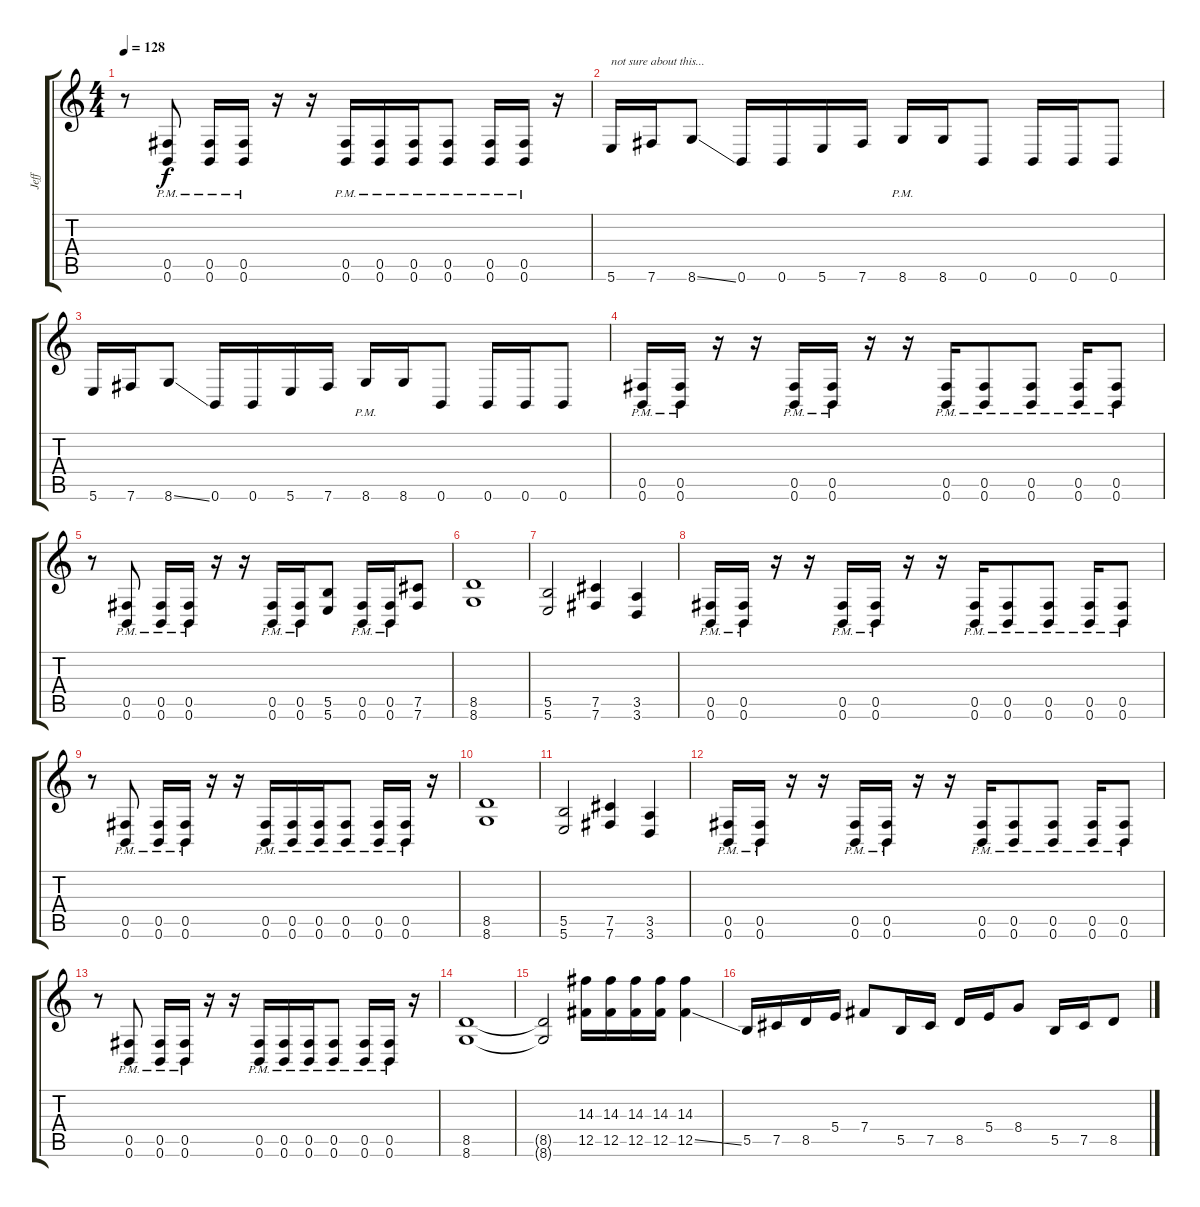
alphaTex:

\track ("Jeff" "Jeff") {instrument distortionguitar}
\staff {score tabs}
\tuning (Db4 Ab3 E3 B2 Gb2 B1) {hide}
\ts (4 4)
\tempo 128
\clef g2
\ks c
r.8{dy f} (0.5{pm} 0.6{pm}).8 (0.5{pm} 0.6{pm}).16 (0.5{pm} 0.6{pm}).16 r.16 r.16 (0.5{pm} 0.6{pm}).16 (0.5{pm} 0.6{pm}).16 (0.5{pm} 0.6{pm}).16 (0.5{pm} 0.6{pm}).8 (0.5{pm} 0.6{pm}).16 (0.5{pm} 0.6{pm}).16 r.16 |
5.6.16{txt "not sure about this..."} 7.6.16 8.6{ss}.8 0.6.16 0.6.16 5.6.16 7.6.16 8.6{pm}.16 8.6.16 0.6.8 0.6.16 0.6.16 0.6.8 |
5.6.16 7.6.16 8.6{ss}.8 0.6.16 0.6.16 5.6.16 7.6.16 8.6{pm}.16 8.6.16 0.6.8 0.6.16 0.6.16 0.6.8 |
(0.5{pm} 0.6{pm}).16 (0.5{pm} 0.6{pm}).16 r.16 r.16 (0.5{pm} 0.6{pm}).16 (0.5{pm} 0.6{pm}).16 r.16 r.16 (0.5{pm} 0.6{pm}).16 (0.5{pm} 0.6{pm}).8 (0.5{pm} 0.6{pm}).8 (0.5{pm} 0.6{pm}).16 (0.5{pm} 0.6{pm}).8 |
r.8 (0.5{pm} 0.6{pm}).8 (0.5{pm} 0.6{pm}).16 (0.5{pm} 0.6{pm}).16 r.16 r.16 (0.5{pm} 0.6{pm}).16 (0.5{pm} 0.6{pm}).16 (5.5 5.6).8 (0.5{pm} 0.6{pm}).16 (0.5{pm} 0.6{pm}).16 (7.5 7.6).8 |
(8.5 8.6).1 |
(5.5 5.6).2 (7.5 7.6).4 (3.5 3.6).4 |
(0.5{pm} 0.6{pm}).16 (0.5{pm} 0.6{pm}).16 r.16 r.16 (0.5{pm} 0.6{pm}).16 (0.5{pm} 0.6{pm}).16 r.16 r.16 (0.5{pm} 0.6{pm}).16 (0.5{pm} 0.6{pm}).8 (0.5{pm} 0.6{pm}).8 (0.5{pm} 0.6{pm}).16 (0.5{pm} 0.6{pm}).8 |
r.8 (0.5{pm} 0.6{pm}).8 (0.5{pm} 0.6{pm}).16 (0.5{pm} 0.6{pm}).16 r.16 r.16 (0.5{pm} 0.6{pm}).16 (0.5{pm} 0.6{pm}).16 (0.5{pm} 0.6{pm}).16 (0.5{pm} 0.6{pm}).8 (0.5{pm} 0.6{pm}).16 (0.5{pm} 0.6{pm}).16 r.16 |
(8.5 8.6).1 |
(5.5 5.6).2 (7.5 7.6).4 (3.5 3.6).4 |
(0.5{pm} 0.6{pm}).16 (0.5{pm} 0.6{pm}).16 r.16 r.16 (0.5{pm} 0.6{pm}).16 (0.5{pm} 0.6{pm}).16 r.16 r.16 (0.5{pm} 0.6{pm}).16 (0.5{pm} 0.6{pm}).8 (0.5{pm} 0.6{pm}).8 (0.5{pm} 0.6{pm}).16 (0.5{pm} 0.6{pm}).8 |
r.8 (0.5{pm} 0.6{pm}).8 (0.5{pm} 0.6{pm}).16 (0.5{pm} 0.6{pm}).16 r.16 r.16 (0.5{pm} 0.6{pm}).16 (0.5{pm} 0.6{pm}).16 (0.5{pm} 0.6{pm}).16 (0.5{pm} 0.6{pm}).8 (0.5{pm} 0.6{pm}).16 (0.5{pm} 0.6{pm}).16 r.16 |
(8.5 8.6).1 |
(8.5{t} 8.6{t}).2 (14.3 12.5).16 (14.3 12.5).16 (14.3 12.5).16 (14.3 12.5).16 (14.3 12.5{ss}).4 |
5.5.16 7.5.16 8.5.16 5.4.16 7.4.8 5.5.16 7.5.16 8.5.16 5.4.16 8.4.8 5.5.16 7.5.16 8.5.8
